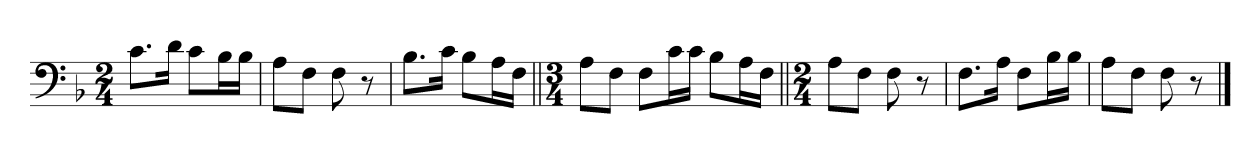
**kern
*part1
*staff1
*clefF4
*k[b-]
*M2/4
=1
8.c\L
16d\Jk
8c\L
16B-\L
16B-\JJ
=2
8A\L
8F\J
8F\
8r
=3
8.B-\L
16c\Jk
8B-\L
16A\L
16F\JJ
=4||
*M3/4
8A\L
8F\J
8F\L
16c\L
16c\JJ
8B-\L
16A\L
16F\JJ
=5||
*M2/4
8A\L
8F\J
8F\
8r
=6
8.F\L
16A\Jk
8F\L
16B-\L
16B-\JJ
=7
8A\L
8F\J
8F\
8r
==
*-
